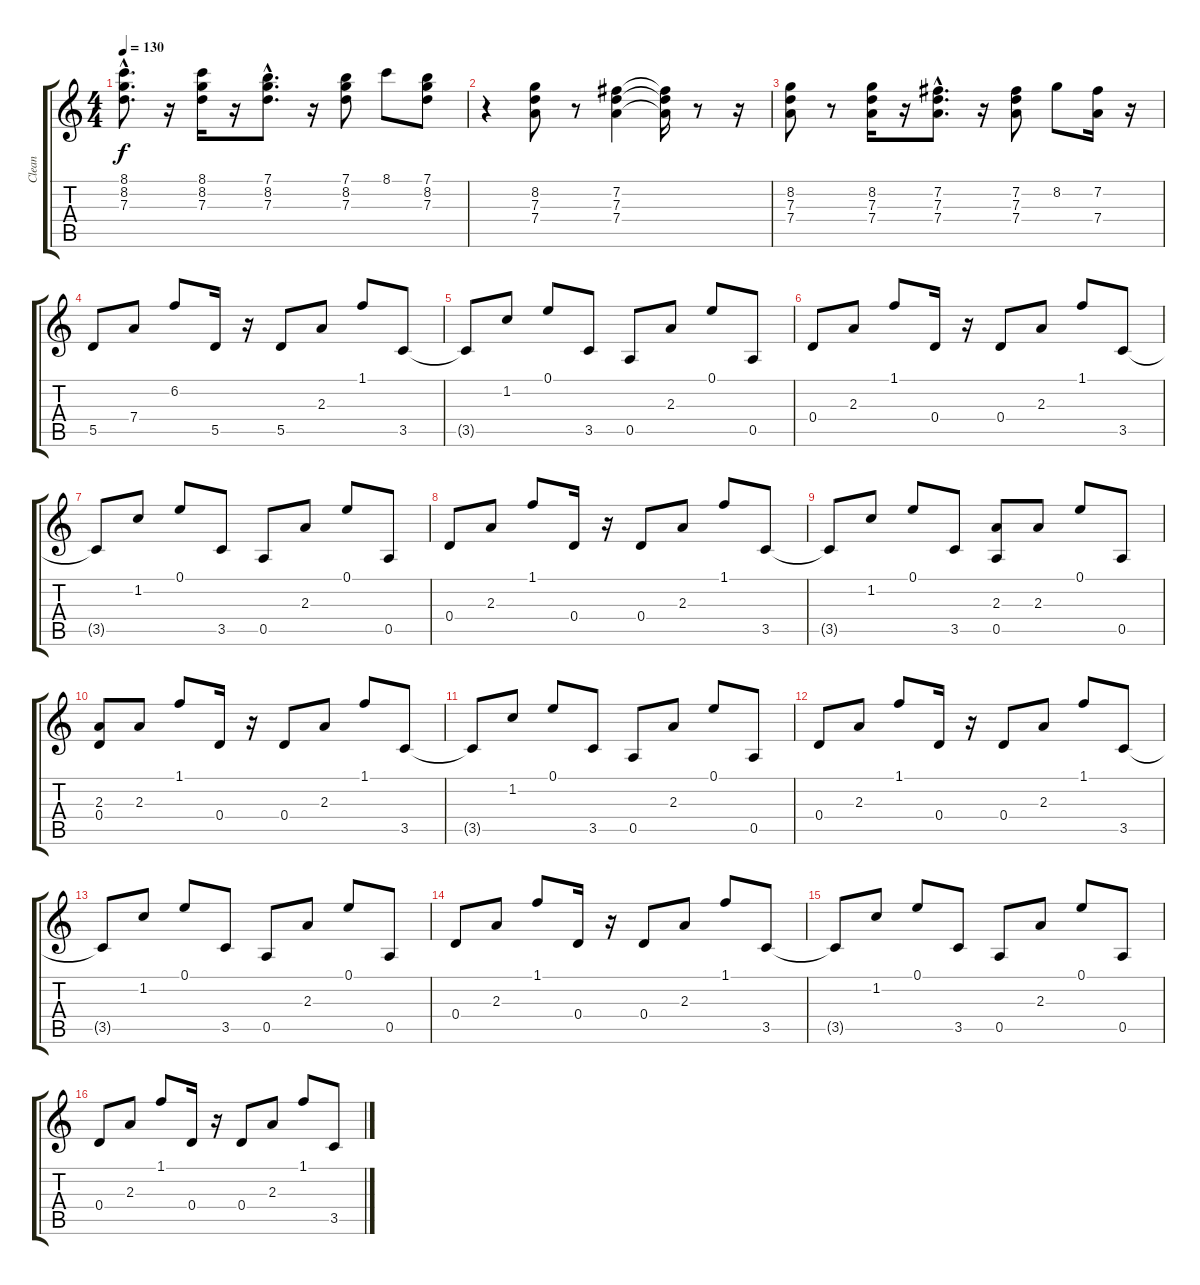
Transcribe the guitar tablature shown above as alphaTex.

\track ("Clean" "Clean") {instrument electricguitarclean}
\staff {score tabs}
\tuning (E4 B3 G3 D3 A2 E2) {hide}
\ts (4 4)
\tempo 130
\clef g2
\ks c
(8.1{hac} 8.2{hac} 7.3{hac}).8{d dy f} r.16 (8.1 8.2 7.3).16 r.16 (7.1{hac} 8.2{hac} 7.3{hac}).8{d} r.16 (7.1 8.2 7.3).8 8.1.8 (7.1 8.2 7.3).8 |
r.4 (8.2 7.3 7.4).8 r.8 (7.2 7.3 7.4).4 (7.2{t} 7.3{t} 7.4{t}).16 r.8 r.16 |
(8.2 7.3 7.4).8 r.8 (8.2 7.3 7.4).16 r.16 (7.2{hac} 7.3{hac} 7.4{hac}).8{d} r.16 (7.2 7.3 7.4).8 8.2.8 (7.2 7.4).16 r.16 |
5.5.8 7.4.8 6.2.8 5.5.16 r.16 5.5.8 2.3.8 1.1.8 3.5.8 |
3.5{t}.8 1.2.8 0.1.8 3.5.8 0.5.8 2.3.8 0.1.8 0.5.8 |
0.4.8 2.3.8 1.1.8 0.4.16 r.16 0.4.8 2.3.8 1.1.8 3.5.8 |
3.5{t}.8 1.2.8 0.1.8 3.5.8 0.5.8 2.3.8 0.1.8 0.5.8 |
0.4.8 2.3.8 1.1.8 0.4.16 r.16 0.4.8 2.3.8 1.1.8 3.5.8 |
3.5{t}.8 1.2.8 0.1.8 3.5.8 (2.3 0.5).8 2.3.8 0.1.8 0.5.8 |
(2.3 0.4).8 2.3.8 1.1.8 0.4.16 r.16 0.4.8 2.3.8 1.1.8 3.5.8 |
3.5{t}.8 1.2.8 0.1.8 3.5.8 0.5.8 2.3.8 0.1.8 0.5.8 |
0.4.8 2.3.8 1.1.8 0.4.16 r.16 0.4.8 2.3.8 1.1.8 3.5.8 |
3.5{t}.8 1.2.8 0.1.8 3.5.8 0.5.8 2.3.8 0.1.8 0.5.8 |
0.4.8 2.3.8 1.1.8 0.4.16 r.16 0.4.8 2.3.8 1.1.8 3.5.8 |
3.5{t}.8 1.2.8 0.1.8 3.5.8 0.5.8 2.3.8 0.1.8 0.5.8 |
0.4.8 2.3.8 1.1.8 0.4.16 r.16 0.4.8 2.3.8 1.1.8 3.5.8
